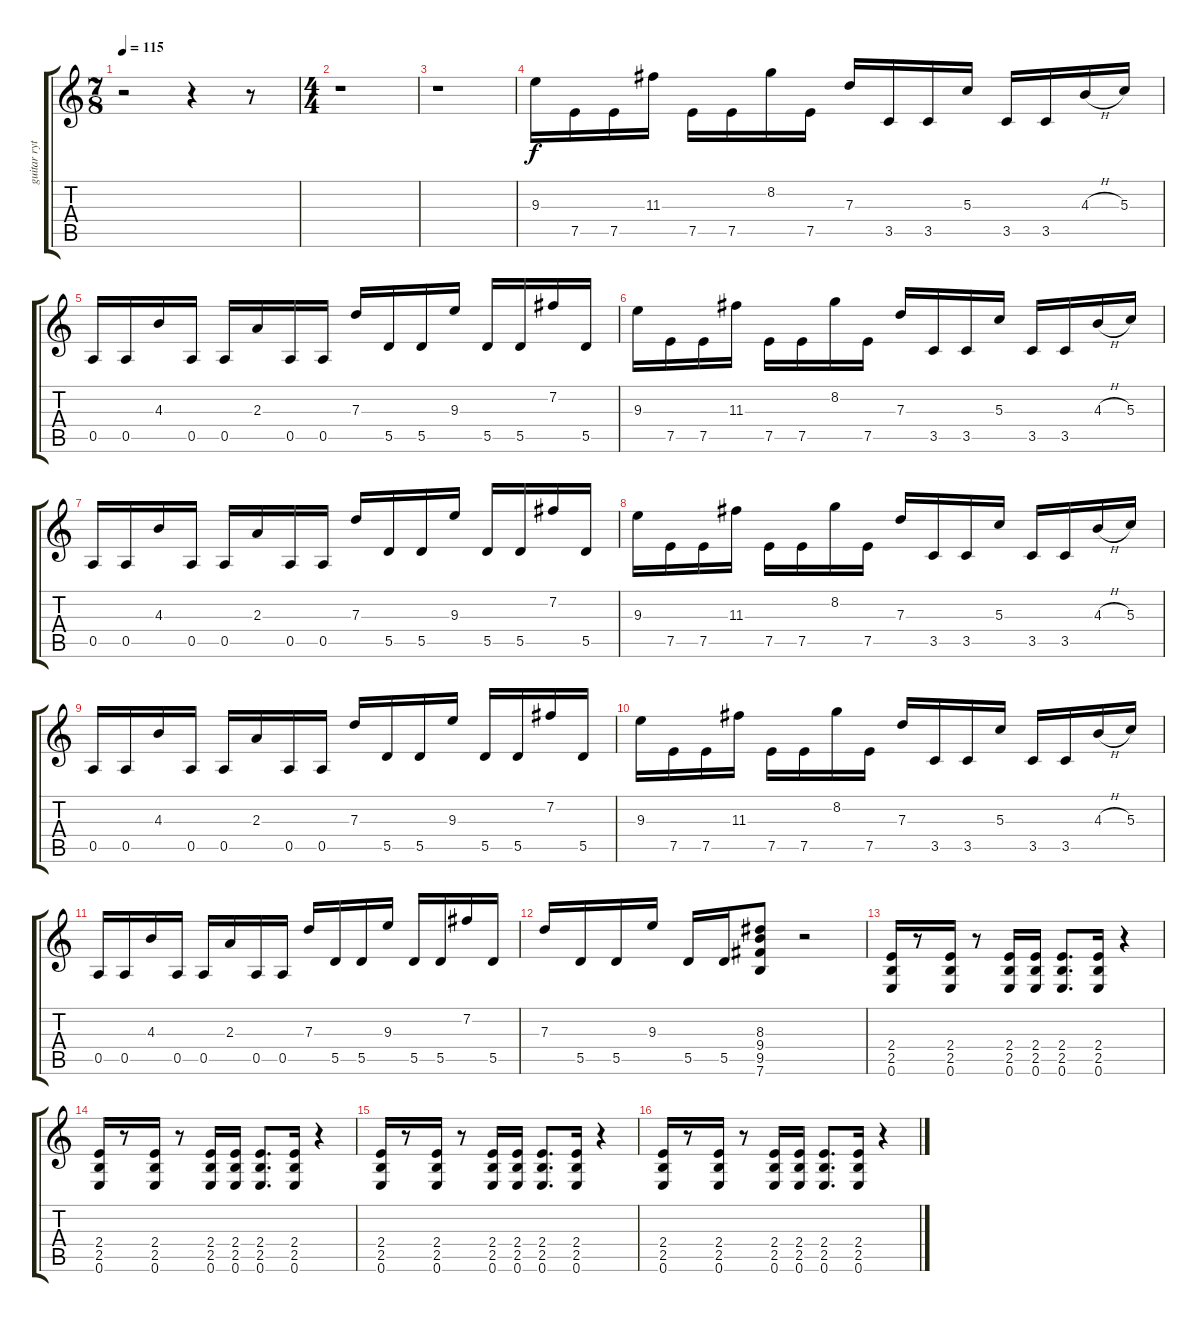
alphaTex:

\track ("guitar rythm" "guitar ryt") {instrument distortionguitar}
\staff {score tabs}
\tuning (E4 B3 G3 D3 A2 E2) {hide}
\ts (7 8)
\tempo 115
\clef g2
\ks c
r.2{dy f} r.4 r.8 |
\ts (4 4)
r.1 |
r.1 |
9.3.16 7.5.16 7.5.16 11.3.16 7.5.16 7.5.16 8.2.16 7.5.16 7.3.16 3.5.16 3.5.16 5.3.16 3.5.16 3.5.16 4.3{h}.16 5.3.16 |
0.5.16 0.5.16 4.3.16 0.5.16 0.5.16 2.3.16 0.5.16 0.5.16 7.3.16 5.5.16 5.5.16 9.3.16 5.5.16 5.5.16 7.2.16 5.5.16 |
9.3.16 7.5.16 7.5.16 11.3.16 7.5.16 7.5.16 8.2.16 7.5.16 7.3.16 3.5.16 3.5.16 5.3.16 3.5.16 3.5.16 4.3{h}.16 5.3.16 |
0.5.16 0.5.16 4.3.16 0.5.16 0.5.16 2.3.16 0.5.16 0.5.16 7.3.16 5.5.16 5.5.16 9.3.16 5.5.16 5.5.16 7.2.16 5.5.16 |
9.3.16 7.5.16 7.5.16 11.3.16 7.5.16 7.5.16 8.2.16 7.5.16 7.3.16 3.5.16 3.5.16 5.3.16 3.5.16 3.5.16 4.3{h}.16 5.3.16 |
0.5.16 0.5.16 4.3.16 0.5.16 0.5.16 2.3.16 0.5.16 0.5.16 7.3.16 5.5.16 5.5.16 9.3.16 5.5.16 5.5.16 7.2.16 5.5.16 |
9.3.16 7.5.16 7.5.16 11.3.16 7.5.16 7.5.16 8.2.16 7.5.16 7.3.16 3.5.16 3.5.16 5.3.16 3.5.16 3.5.16 4.3{h}.16 5.3.16 |
0.5.16 0.5.16 4.3.16 0.5.16 0.5.16 2.3.16 0.5.16 0.5.16 7.3.16 5.5.16 5.5.16 9.3.16 5.5.16 5.5.16 7.2.16 5.5.16 |
7.3.16 5.5.16 5.5.16 9.3.16 5.5.16 5.5.16 (8.3 9.4 9.5 7.6).8 r.2 |
(2.4 2.5 0.6).16 r.8 (2.4 2.5 0.6).16 r.8 (2.4 2.5 0.6).16 (2.4 2.5 0.6).16 (2.4 2.5 0.6).8{d} (2.4 2.5 0.6).16 r.4 |
(2.4 2.5 0.6).16 r.8 (2.4 2.5 0.6).16 r.8 (2.4 2.5 0.6).16 (2.4 2.5 0.6).16 (2.4 2.5 0.6).8{d} (2.4 2.5 0.6).16 r.4 |
(2.4 2.5 0.6).16 r.8 (2.4 2.5 0.6).16 r.8 (2.4 2.5 0.6).16 (2.4 2.5 0.6).16 (2.4 2.5 0.6).8{d} (2.4 2.5 0.6).16 r.4 |
(2.4 2.5 0.6).16 r.8 (2.4 2.5 0.6).16 r.8 (2.4 2.5 0.6).16 (2.4 2.5 0.6).16 (2.4 2.5 0.6).8{d} (2.4 2.5 0.6).16 r.4
